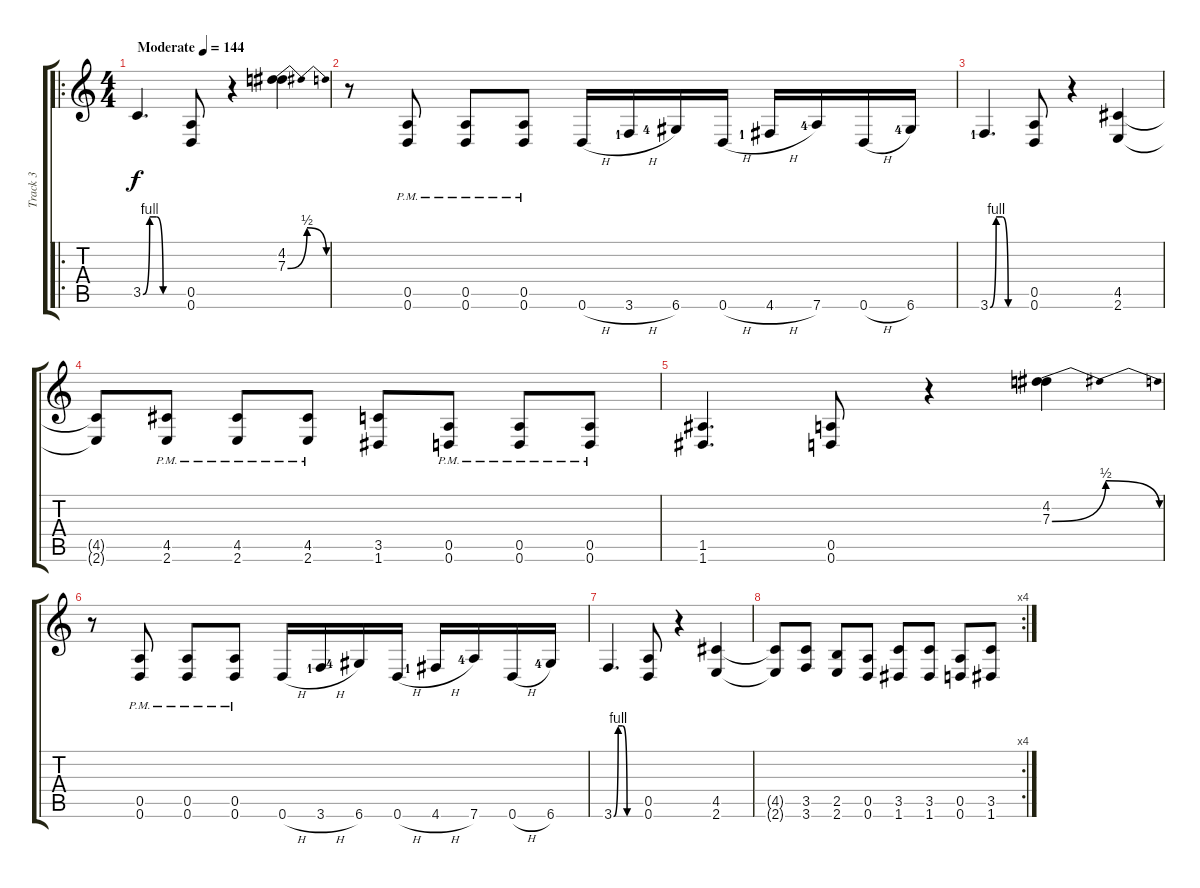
\track ("Track 3" "Track 3") {instrument distortionguitar}
\staff {score tabs}
\tuning (E4 B3 G3 D3 A2 D2) {hide}
\ro
\ts (4 4)
\tempo (144 "Moderate")
\clef g2
\ks c
3.5{be (custom 0 0 10 4 20 4 30 0 60 0)}.4{d dy f instrument distortionguitar} (0.5 0.6).8 r.4 (4.2 7.3{be (bendrelease 0 0 20 2 38 2 60 0)}).4 |
r.8 (0.5{pm} 0.6{pm}).8 (0.5{pm} 0.6{pm}).8 (0.5{pm} 0.6{pm}).8 0.6{h}.16 3.6{h lf 2}.16 6.6{lf 5}.16 0.6{h}.16 4.6{h lf 2}.16 7.6{lf 5}.16 0.6{h}.16 6.6{lf 5}.16 |
3.6{be (custom 0 0 10 4 20 4 30 0 60 0) lf 2}.4{d} (0.5 0.6).8 r.4 (4.5 2.6).4 |
(4.5{t} 2.6{t}).8 (4.5{pm} 2.6{pm}).8 (4.5{pm} 2.6{pm}).8 (4.5{pm} 2.6{pm}).8 (3.5 1.6).8 (0.5{pm} 0.6{pm}).8 (0.5{pm} 0.6{pm}).8 (0.5{pm} 0.6{pm}).8 |
(1.5 1.6).4{d} (0.5 0.6).8 r.4 (4.2 7.3{be (bendrelease 0 0 20 2 38 2 60 0)}).4 |
r.8 (0.5{pm} 0.6{pm}).8 (0.5{pm} 0.6{pm}).8 (0.5{pm} 0.6{pm}).8 0.6{h}.16 3.6{h lf 2}.16 6.6{lf 5}.16 0.6{h}.16 4.6{h lf 2}.16 7.6{lf 5}.16 0.6{h}.16 6.6{lf 5}.16 |
3.6{be (custom 0 0 10 4 20 4 30 0 60 0)}.4{d} (0.5 0.6).8 r.4 (4.5 2.6).4 |
\rc 4
(4.5{t} 2.6{t}).8 (3.5 3.6).8 (2.5 2.6).8 (0.5 0.6).8 (3.5 1.6).8 (3.5 1.6).8 (0.5 0.6).8 (3.5 1.6).8
